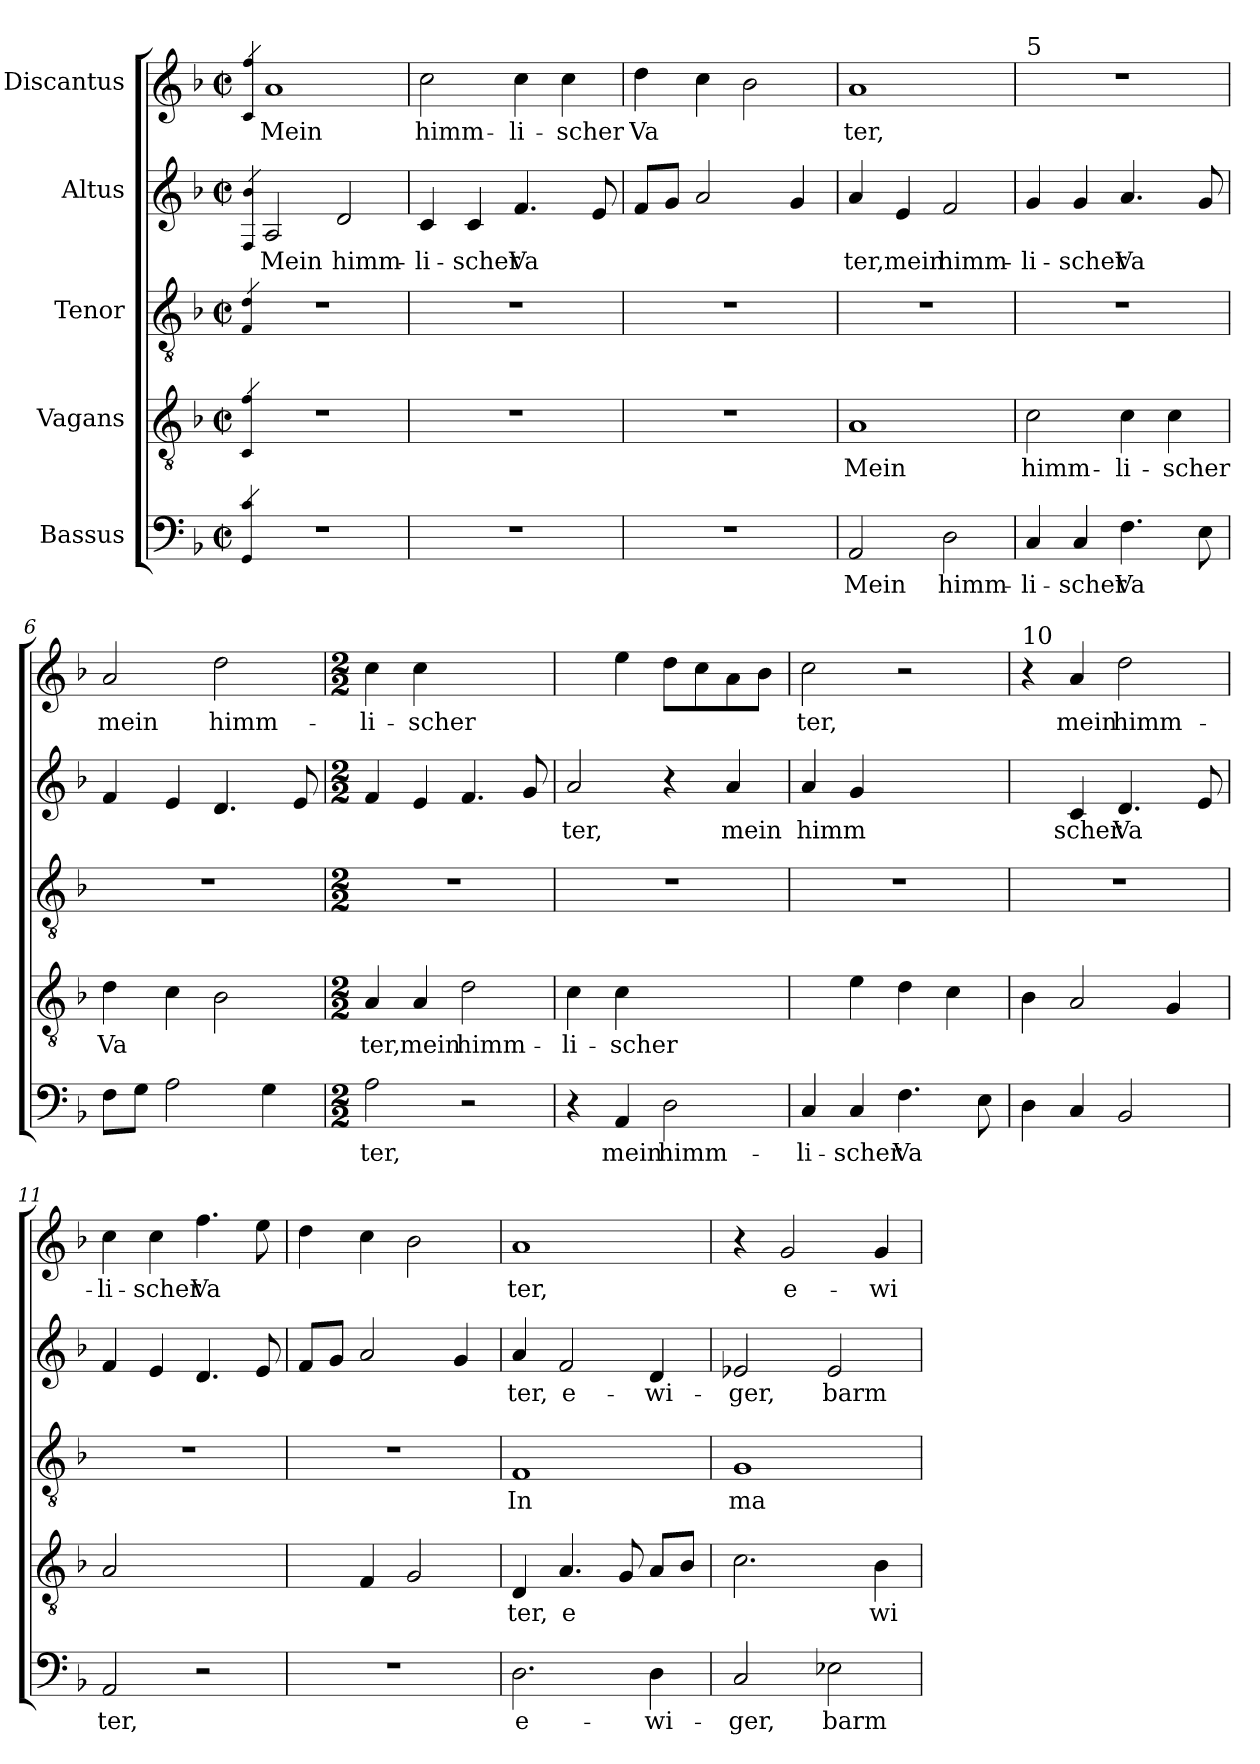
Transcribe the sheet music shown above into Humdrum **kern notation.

**kern	**text	**kern	**text	**kern	**text	**kern	**text	**kern	**text
*part5	*part5	*part4	*part4	*part3	*part3	*part2	*part2	*part1	*part1
*staff5	*staff5	*staff4	*staff4	*staff3	*staff3	*staff2	*staff2	*staff1	*staff1
*I"Bassus	*	*I"Vagans	*	*I"Tenor	*	*I"Altus	*	*I"Discantus	*
*clefF4	*	*clefGv2	*	*clefGv2	*	*clefG2	*	*clefG2	*
*k[b-]	*	*k[b-]	*	*k[b-]	*	*k[b-]	*	*k[b-]	*
*F:	*	*F:	*	*F:	*	*F:	*	*F:	*
*M2/2	*	*M2/2	*	*M2/2	*	*M2/2	*	*M2/2	*
*met(c|)	*	*met(c|)	*	*met(c|)	*	*met(c|)	*	*met(c|)	*
=1	=1	=1	=1	=1	=1	=1	=1	=1	=1
!	!	!	!	!	!	!	!	!LO:N:n=1:head=solid	!
!	!	!	!	!	!	!LO:N:n=1:head=solid	!	!LO:N:n=2:head=solid	!
!	!	!	!	!LO:N:n=1:head=solid	!	!LO:N:n=2:head=solid	!	!	!
!	!	!LO:N:n=1:head=solid	!	!LO:N:n=2:head=solid	!	!	!	!	!
!LO:N:n=1:head=solid	!	!LO:N:n=2:head=solid	!	!	!	!	!	!	!
!LO:N:n=2:head=solid	!	!	!	!	!	!	!	!	!
4qGG/ 4qc/	.	4qC/ 4qf/	.	4qF/ 4qd/	.	4qF/ 4qb-/	.	4qc/ 4qff/	.
!	!	!	!	!	!	!	!LO:LY:b	!	!LO:LY:b
1r	.	1r	.	1r	.	2A/	Mein	1a	Mein
!	!	!	!	!	!	!	!LO:LY:b	!	!
.	.	.	.	.	.	2d/	himm-	.	.
=2	=2	=2	=2	=2	=2	=2	=2	=2	=2
!	!	!	!	!	!	!	!LO:LY:b	!	!LO:LY:b
1r	.	1r	.	1r	.	4c/	-li-	2cc\	himm-
!	!	!	!	!	!	!	!LO:LY:b	!	!
.	.	.	.	.	.	4c/	-scher	.	.
!	!	!	!	!	!	!	!LO:LY:b	!	!LO:LY:b
.	.	.	.	.	.	4.f/	Va	4cc\	-li-
!	!	!	!	!	!	!	!	!	!LO:LY:b
.	.	.	.	.	.	.	.	4cc\	-scher
.	.	.	.	.	.	8e/	.	.	.
=3	=3	=3	=3	=3	=3	=3	=3	=3	=3
!	!	!	!	!	!	!	!	!	!LO:LY:b
1r	.	1r	.	1r	.	8f/L	.	4dd\	Va
.	.	.	.	.	.	8g/J	.	.	.
.	.	.	.	.	.	2a/	.	4cc\	.
!	!	!	!	!	!	!	!	!	!LO:LY:b
.	.	.	.	.	.	.	.	2b-\	­
!	!	!	!	!	!	!	!LO:LY:b	!	!
.	.	.	.	.	.	4g/	­	.	.
=4	=4	=4	=4	=4	=4	=4	=4	=4	=4
!	!LO:LY:b	!	!LO:LY:b	!	!	!	!LO:LY:b	!	!LO:LY:b
2AA/	Mein	1A	Mein	1r	.	4a/	ter,	1a	ter,
!	!	!	!	!	!	!	!LO:LY:b	!	!
.	.	.	.	.	.	4e/	mein	.	.
!	!LO:LY:b	!	!	!	!	!	!LO:LY:b	!	!
2D\	himm-	.	.	.	.	2f/	himm-	.	.
=5	=5	=5	=5	=5	=5	=5	=5	=5	=5
!	!	!	!	!	!	!	!	!LO:TX:a:t=5	!
!	!LO:LY:b	!	!LO:LY:b	!	!	!	!LO:LY:b	!	!
4C/	-li-	2c\	himm-	1r	.	4g/	-li-	1r	.
!	!LO:LY:b	!	!	!	!	!	!LO:LY:b	!	!
4C/	-scher	.	.	.	.	4g/	-scher	.	.
!	!LO:LY:b	!	!LO:LY:b	!	!	!	!LO:LY:b	!	!
4.F\	Va	4c\	-li-	.	.	4.a/	Va	.	.
!	!	!	!LO:LY:b	!	!	!	!	!	!
.	.	4c\	-scher	.	.	.	.	.	.
8E\	.	.	.	.	.	8g/	.	.	.
=6	=6	=6	=6	=6	=6	=6	=6	=6	=6
!	!	!	!LO:LY:b	!	!	!	!	!	!LO:LY:b
8F\L	.	4d\	Va	1r	.	4f/	.	2a/	mein
8G\J	.	.	.	.	.	.	.	.	.
!	!	!	!	!	!	!	!LO:LY:b	!	!
2A\	.	4c\	.	.	.	4e/	­	.	.
!	!	!	!	!	!	!	!	!	!LO:LY:b
.	.	2B-\	.	.	.	4.d/	.	2dd\	himm-
4G\	.	.	.	.	.	.	.	.	.
.	.	.	.	.	.	8e/	.	.	.
!!LO:LB:g=z
=7	=7	=7	=7	=7	=7	=7	=7	=7	=7
*M2/2	*	*M2/2	*	*M2/2	*	*M2/2	*	*M2/2	*
!	!LO:LY:b	!	!LO:LY:b	!	!	!	!	!	!LO:LY:b
2A\	ter,	4A/	ter,	1r	.	4f/	.	4cc\	-li-
!	!	!	!LO:LY:b	!	!	!	!	!	!LO:LY:b
.	.	4A/	mein	.	.	4e/	.	4cc\	-scher
!	!	!	!LO:LY:b	!	!	!	!	!	!LO:LY:b
2r	.	2d\	himm-	.	.	4.f/	.	[2ff\yy	Va
.	.	.	.	.	.	8g/	.	.	.
=8	=8	=8	=8	=8	=8	=8	=8	=8	=8
!	!	!	!LO:LY:b	!	!	!	!LO:LY:b	!	!LO:LY:b
4r	.	4c\	-li-	1r	.	2a/	ter,	4ff\yy]	­
!	!LO:LY:b	!	!LO:LY:b	!	!	!	!	!	!
4AA/	mein	4c\	-scher	.	.	.	.	4ee\	.
!	!LO:LY:b	!	!LO:LY:b	!	!	!	!	!	!
2D\	himm-	[2f\yy	Va-	.	.	4r	.	8dd\L	.
.	.	.	.	.	.	.	.	8cc\	.
!	!	!	!	!	!	!	!LO:LY:b	!	!LO:LY:b
.	.	.	.	.	.	4a/	mein	8a\	­
.	.	.	.	.	.	.	.	8b-\J	.
=9	=9	=9	=9	=9	=9	=9	=9	=9	=9
!	!LO:LY:b	!	!LO:LY:b	!	!	!	!LO:LY:b	!	!LO:LY:b
4C/	-li-	4f\yy]	-­	1r	.	4a/	himm	2cc\	ter,
!	!LO:LY:b	!	!	!	!	!	!	!	!
4C/	-scher	4e\	.	.	.	4g/	.	.	.
!	!LO:LY:b	!	!LO:LY:b	!	!	!	!LO:LY:b	!	!
4.F\	Va	4d\	­	.	.	[2f/yy	li-	2r	.
.	.	4c\	.	.	.	.	.	.	.
8E\	.	.	.	.	.	.	.	.	.
=10	=10	=10	=10	=10	=10	=10	=10	=10	=10
!	!	!	!	!	!	!	!	!LO:TX:a:t=10	!
!	!	!	!LO:LY:b	!	!	!	!LO:LY:b	!	!
4D\	.	4B-\	­	1r	.	4f/yy]	-­	4r	.
!	!	!	!	!	!	!	!LO:LY:b	!	!LO:LY:b
4C/	.	2A/	.	.	.	4c/	scher	4a/	mein
!	!	!	!	!	!	!	!LO:LY:b	!	!LO:LY:b
2BB-/	.	.	.	.	.	4.d/	Va	2dd\	himm-
.	.	4G/	.	.	.	.	.	.	.
.	.	.	.	.	.	8e/	.	.	.
=11	=11	=11	=11	=11	=11	=11	=11	=11	=11
!	!LO:LY:b	!	!	!	!	!	!LO:LY:b	!	!LO:LY:b
2AA/	ter,	2A/	.	1r	.	4f/	­	4cc\	-li-
!	!	!	!	!	!	!	!	!	!LO:LY:b
.	.	.	.	.	.	4e/	.	4cc\	-scher
!	!	!	!LO:LY:b	!	!	!	!	!	!LO:LY:b
2r	.	[2B-\yy	­	.	.	4.d/	.	4.ff\	Va
.	.	.	.	.	.	8e/	.	8ee\	.
=12	=12	=12	=12	=12	=12	=12	=12	=12	=12
!	!	!	!	!	!	!	!	!	!LO:LY:b
1r	.	4B-\yy]	.	1r	.	8f/L	.	4dd\	­
!	!	!	!	!	!	!	!LO:LY:b	!	!
.	.	.	.	.	.	8g/J	­	.	.
.	.	4F/	.	.	.	2a/	.	4cc\	.
!	!	!	!	!	!	!	!	!	!LO:LY:b
.	.	2G/	.	.	.	.	.	2b-\	­
.	.	.	.	.	.	4g/	.	.	.
!!LO:PB:g=z
=13	=13	=13	=13	=13	=13	=13	=13	=13	=13
!	!LO:LY:b	!	!LO:LY:b	!	!LO:LY:b	!	!LO:LY:b	!	!LO:LY:b
2.D\	e-	4D/	ter,	1F	In	4a/	ter,	1a	ter,
!	!	!	!LO:LY:b	!	!	!	!LO:LY:b	!	!
.	.	4.A/	e	.	.	2f/	e-	.	.
.	.	8G/	.	.	.	.	.	.	.
!	!LO:LY:b	!	!	!	!	!	!LO:LY:b	!	!
4D\	-wi-	8A/L	.	.	.	4d/	-wi-	.	.
.	.	8B-/J	.	.	.	.	.	.	.
=14	=14	=14	=14	=14	=14	=14	=14	=14	=14
!	!LO:LY:b	!	!LO:LY:b	!	!LO:LY:b	!	!LO:LY:b	!	!
2C/	-ger,	2.c\	­	1G	ma-	2e-X/	-ger,	4r	.
!	!	!	!	!	!	!	!	!	!LO:LY:b
.	.	.	.	.	.	.	.	2g/	e-
!	!LO:LY:b	!	!	!	!	!	!LO:LY:b	!	!
2E-X\	barm-	.	.	.	.	2e-/	barm-	.	.
!	!	!	!LO:LY:b	!	!	!	!	!	!LO:LY:b
.	.	4B-\	wi-	.	.	.	.	4g/	-wi-
=	=	=	=	=	=	=	=	=	=
*-	*-	*-	*-	*-	*-	*-	*-	*-	*-
